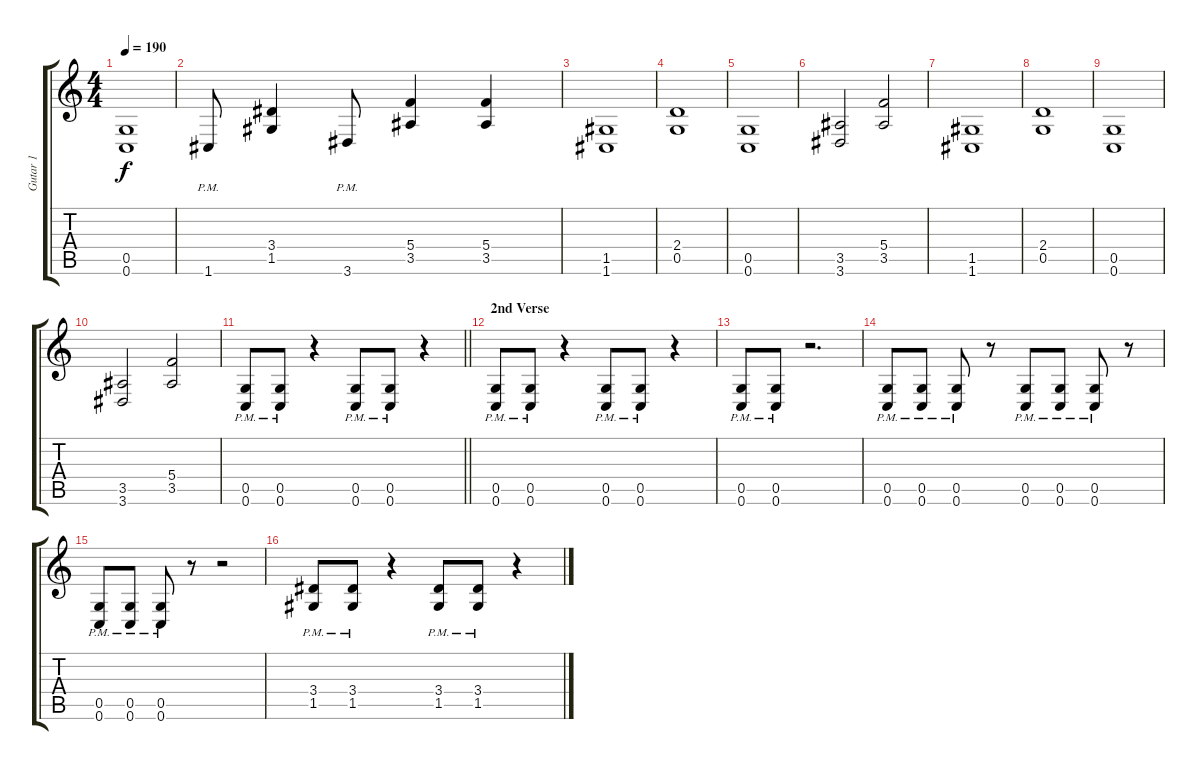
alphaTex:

\track ("Gutar 1" "Gutar 1") {instrument distortionguitar}
\staff {score tabs}
\tuning (D4 A3 F3 C3 G2 C2) {hide}
\ts (4 4)
\tempo 190
\clef g2
\ks c
(0.5 0.6).1{dy f} |
1.6{pm}.8 (3.4 1.5).4 3.6{pm}.8 (5.4 3.5).4 (5.4 3.5).4 |
(1.5 1.6).1 |
(2.4 0.5).1 |
(0.5 0.6).1 |
(3.5 3.6).2 (5.4 3.5).2 |
(1.5 1.6).1 |
(2.4 0.5).1 |
(0.5 0.6).1 |
(3.5 3.6).2 (5.4 3.5).2 |
\barLineRight lightlight
(0.5{pm} 0.6{pm}).8{volume 10} (0.5{pm} 0.6{pm}).8 r.4 (0.5{pm} 0.6{pm}).8 (0.5{pm} 0.6{pm}).8 r.4 |
\section ("" "2nd Verse")
(0.5{pm} 0.6{pm}).8{volume 12} (0.5{pm} 0.6{pm}).8 r.4 (0.5{pm} 0.6{pm}).8 (0.5{pm} 0.6{pm}).8 r.4 |
(0.5{pm} 0.6{pm}).8 (0.5{pm} 0.6{pm}).8 r.2{d} |
(0.5{pm} 0.6{pm}).8 (0.5{pm} 0.6{pm}).8 (0.5{pm} 0.6{pm}).8 r.8 (0.5{pm} 0.6{pm}).8 (0.5{pm} 0.6{pm}).8 (0.5{pm} 0.6{pm}).8 r.8 |
(0.5{pm} 0.6{pm}).8 (0.5{pm} 0.6{pm}).8 (0.5{pm} 0.6{pm}).8 r.8 r.2 |
(3.4{pm} 1.5{pm}).8 (3.4{pm} 1.5{pm}).8 r.4 (3.4{pm} 1.5{pm}).8 (3.4{pm} 1.5{pm}).8 r.4
